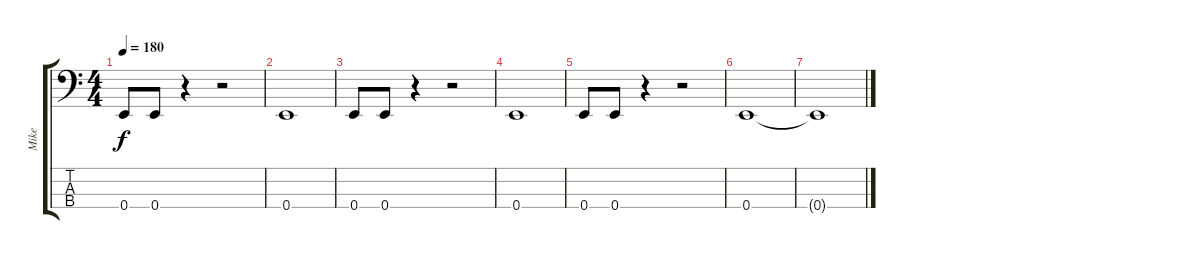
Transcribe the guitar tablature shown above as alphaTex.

\track ("Mike" "Mike") {instrument electricbasspick}
\staff {score tabs}
\tuning (G2 D2 A1 E1) {hide}
\ts (4 4)
\tempo 180
\clef f4
\ks c
0.4.8{dy f} 0.4.8 r.4 r.2 |
0.4.1 |
0.4.8 0.4.8 r.4 r.2 |
0.4.1 |
0.4.8 0.4.8 r.4 r.2 |
0.4.1 |
0.4{t}.1
